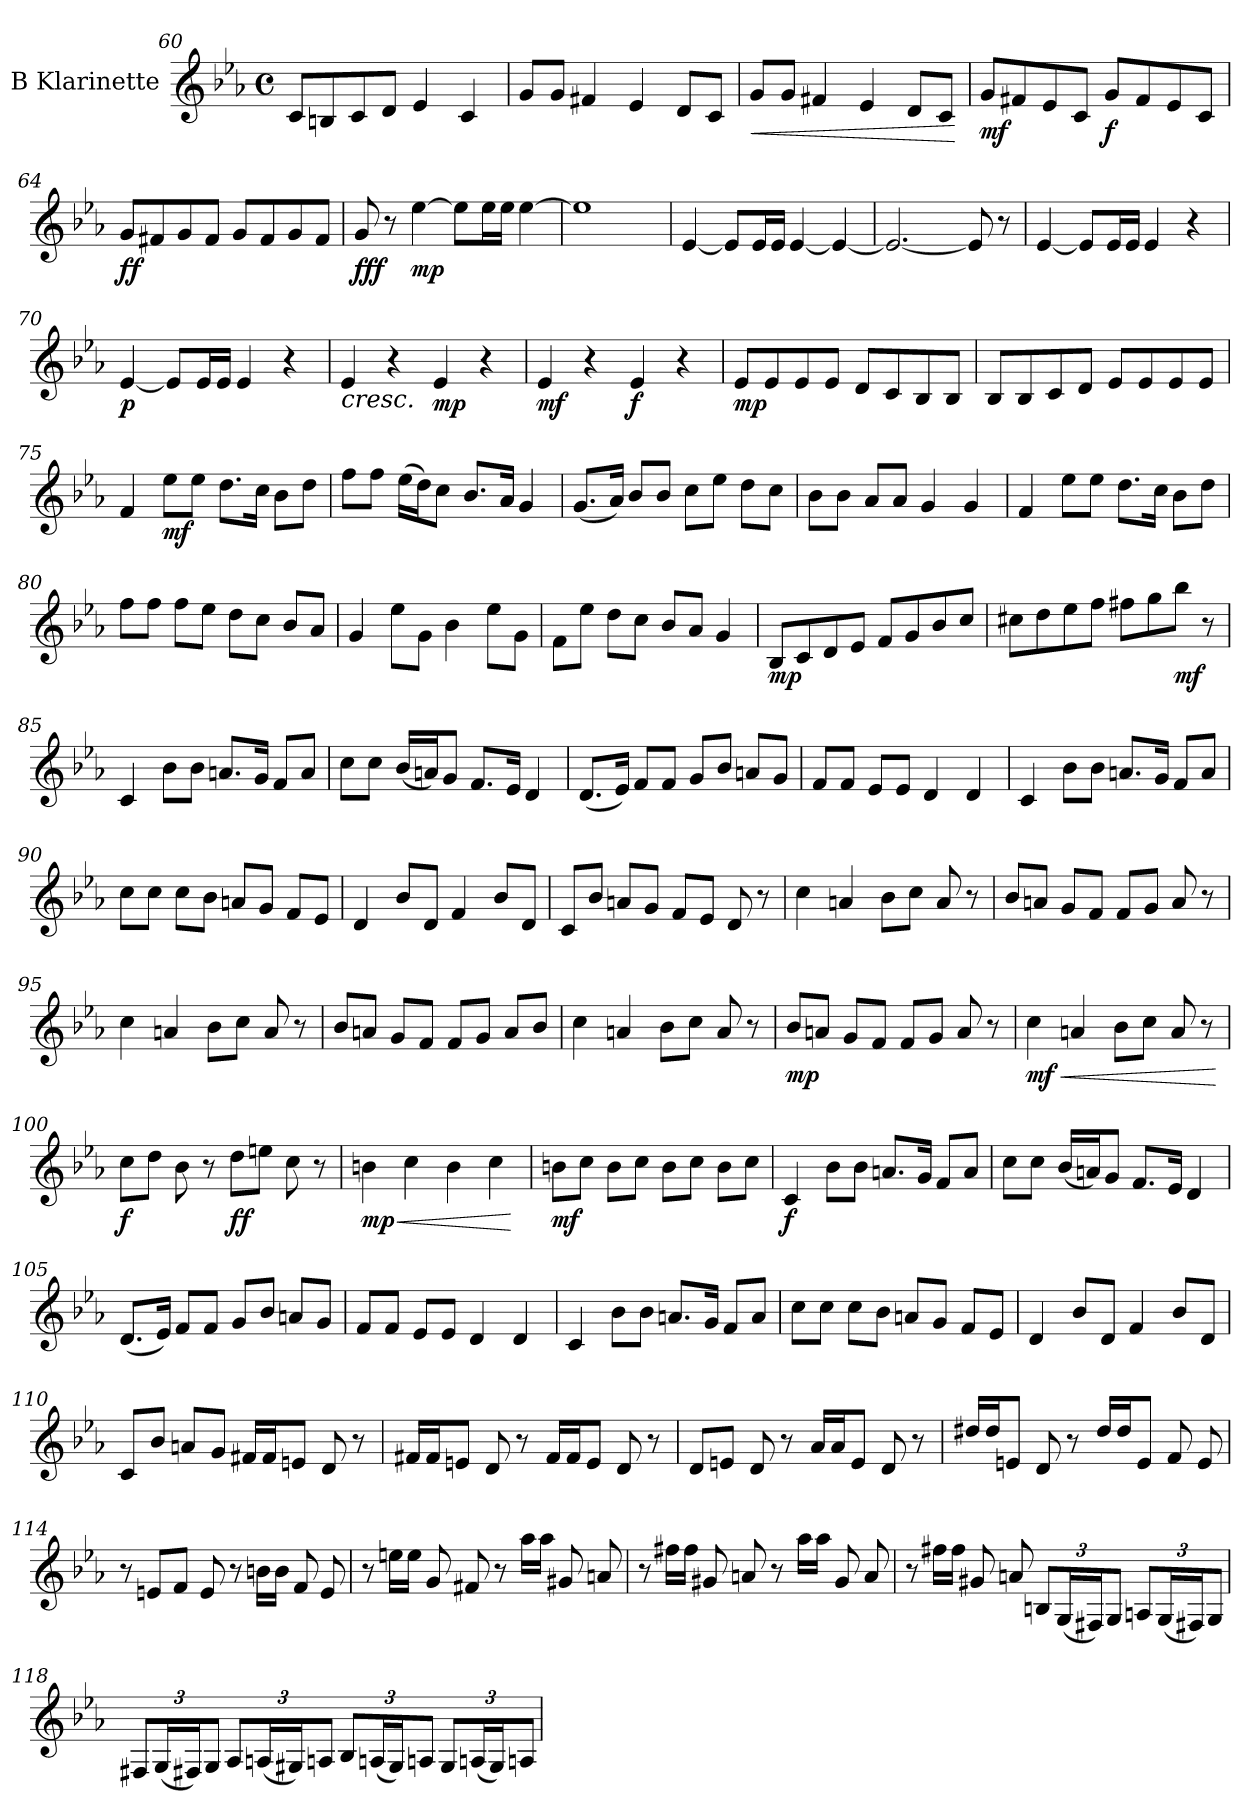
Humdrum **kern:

**kern	**dynam
*part1	*part1
*staff1	*staff1
*I"B Klarinette	*
*I'B Kl.	*
*clefG2	*
*ITrd1c2	*
*k[b-e-a-d-g-]	*
*M4/4	*
*met(c)	*
=60	=60
8B-/L	.
8An/	.
8B-/	.
8c/J	.
4d-/	.
4B-/	.
=61	=61
8f/L	.
8f/J	.
4en/	.
4d-/	.
8c/L	.
8B-/J	.
!!LO:LB:g=z
=62	=62
!	!LO:HP:b
8f/L	<
8f/J	.
4en/	.
4d-/	.
8c/L	.
8B-/J	.
.	[
=63	=63
!	!LO:DY:b
8f/L	mf
8en/	.
8d-/	.
8B-/J	.
!	!LO:DY:b
8f/L	f
8e/	.
8d-/	.
8B-/J	.
=64	=64
!	!LO:DY:b
8f/L	ff
8en/	.
8f/	.
8e/J	.
8f/L	.
8e/	.
8f/	.
8e/J	.
=65	=65
!	!LO:DY:b
8f/	fff
8r	.
!	!LO:DY:b
[4dd-\	mp
8dd-\L]	.
16dd-\L	.
16dd-\JJ	.
[4dd-\	.
=66	=66
1dd-]	.
=67	=67
[4d-/	.
8d-/L]	.
16d-/L	.
16d-/JJ	.
[4d-/	.
4d-/_	.
!!LO:LB:g=z
=68	=68
2.d-/_	.
8d-/]	.
8r	.
=69	=69
[4d-/	.
8d-/L]	.
16d-/L	.
16d-/JJ	.
4d-/	.
4r	.
=70	=70
!	!LO:DY:b
[4d-/	p
8d-/L]	.
16d-/L	.
16d-/JJ	.
4d-/	.
4r	.
=71	=71
!	!LO:HP:b
4d-/	<
4r	.
!	!LO:DY:b
4d-/	mp
4r	.
.	[
=72	=72
!	!LO:DY:b
4d-/	mf
4r	.
!	!LO:DY:b
4d-/	f
4r	.
=73	=73
!	!LO:DY:b
8d-/L	mp
8d-/	.
8d-/	.
8d-/J	.
8c/L	.
8B-/	.
8A-/	.
8A-/J	.
!!LO:LB:g=z
=74	=74
8A-/L	.
8A-/	.
8B-/	.
8c/J	.
8d-/L	.
8d-/	.
8d-/	.
8d-/J	.
=75	=75
4e-/	.
!	!LO:DY:b
8dd-\L	mf
8dd-\J	.
8.cc\L	.
16b-\Jk	.
8a-\L	.
8cc\J	.
=76	=76
8ee-\L	.
8ee-\J	.
(16dd-\LL	.
16cc\J)	.
8b-\J	.
8.a-/L	.
16g-/Jk	.
4f/	.
=77	=77
(8.f/L	.
16g-/Jk)	.
8a-/L	.
8a-/J	.
8b-\L	.
8dd-\J	.
8cc\L	.
8b-\J	.
=78	=78
8a-\L	.
8a-\J	.
8g-/L	.
8g-/J	.
4f/	.
4f/	.
!!LO:LB:g=z
=79	=79
4e-/	.
8dd-\L	.
8dd-\J	.
8.cc\L	.
16b-\Jk	.
8a-\L	.
8cc\J	.
=80	=80
8ee-\L	.
8ee-\J	.
8ee-\L	.
8dd-\J	.
8cc\L	.
8b-\J	.
8a-/L	.
8g-/J	.
=81	=81
4f/	.
8dd-\L	.
8f\J	.
4a-\	.
8dd-\L	.
8f\J	.
=82	=82
8e-\L	.
8dd-\J	.
8cc\L	.
8b-\J	.
8a-/L	.
8g-/J	.
4f/	.
=83	=83
!	!LO:DY:b
8A-/L	mp
8B-/	.
8c/	.
8d-/J	.
8e-/L	.
8f/	.
8a-/	.
8b-/J	.
!!LO:LB:g=z
=84	=84
8bn\L	.
8cc\	.
8dd-\	.
8ee-\J	.
8een\L	.
8ff\	.
!	!LO:DY:b
8aa-\J	mf
8r	.
=85	=85
4B-/	.
8a-\L	.
8a-\J	.
8.gn/L	.
16f/Jk	.
8e-/L	.
8g/J	.
=86	=86
8b-\L	.
8b-\J	.
(16a-/LL	.
16gn/J)	.
8f/J	.
8.e-/L	.
16d-/Jk	.
4c/	.
=87	=87
(8.c/L	.
16d-/Jk)	.
8e-/L	.
8e-/J	.
8f/L	.
8a-/J	.
8gn/L	.
8f/J	.
=88	=88
8e-/L	.
8e-/J	.
8d-/L	.
8d-/J	.
4c/	.
4c/	.
!!LO:LB:g=z
=89	=89
4B-/	.
8a-\L	.
8a-\J	.
8.gn/L	.
16f/Jk	.
8e-/L	.
8g/J	.
=90	=90
8b-\L	.
8b-\J	.
8b-\L	.
8a-\J	.
8gn/L	.
8f/J	.
8e-/L	.
8d-/J	.
=91	=91
4c/	.
8a-/L	.
8c/J	.
4e-/	.
8a-/L	.
8c/J	.
=92	=92
8B-/L	.
8a-/J	.
8gn/L	.
8f/J	.
8e-/L	.
8d-/J	.
8c/	.
8r	.
=93	=93
4b-\	.
4gn/	.
8a-\L	.
8b-\J	.
8g/	.
8r	.
!!LO:LB:g=z
=94	=94
8a-/L	.
8gn/J	.
8f/L	.
8e-/J	.
8e-/L	.
8f/J	.
8g/	.
8r	.
=95	=95
4b-\	.
4gn/	.
8a-\L	.
8b-\J	.
8g/	.
8r	.
=96	=96
8a-/L	.
8gn/J	.
8f/L	.
8e-/J	.
8e-/L	.
8f/J	.
8g/L	.
8a-/J	.
=97	=97
4b-\	.
4gn/	.
8a-\L	.
8b-\J	.
8g/	.
8r	.
=98	=98
!	!LO:DY:b
8a-/L	mp
8gn/J	.
8f/L	.
8e-/J	.
8e-/L	.
8f/J	.
8g/	.
8r	.
!!LO:LB:g=z
=99	=99
!	!LO:HP:b
!	!LO:DY:n=1:b
4b-\	< mf
4gn/	.
8a-\L	.
8b-\J	.
8g/	.
8r	.
.	[
=100	=100
!	!LO:DY:b
8b-\L	f
8cc\J	.
8a-\	.
8r	.
!	!LO:DY:b
8cc\L	ff
8ddn\J	.
8b-\	.
8r	.
=101	=101
!	!LO:HP:b
!	!LO:DY:n=1:b
4an\	< mp
4b-\	.
4a\	.
4b-\	.
.	[
=102	=102
!	!LO:DY:b
8an\L	mf
8b-\J	.
8a\L	.
8b-\J	.
8a\L	.
8b-\J	.
8a\L	.
8b-\J	.
=103	=103
!	!LO:DY:b
4B-/	f
8a-\L	.
8a-\J	.
8.gn/L	.
16f/Jk	.
8e-/L	.
8g/J	.
!!LO:PB:g=z
=104	=104
8b-\L	.
8b-\J	.
(16a-/LL	.
16gn/J)	.
8f/J	.
8.e-/L	.
16d-/Jk	.
4c/	.
=105	=105
(8.c/L	.
16d-/Jk)	.
8e-/L	.
8e-/J	.
8f/L	.
8a-/J	.
8gn/L	.
8f/J	.
=106	=106
8e-/L	.
8e-/J	.
8d-/L	.
8d-/J	.
4c/	.
4c/	.
=107	=107
4B-/	.
8a-\L	.
8a-\J	.
8.gn/L	.
16f/Jk	.
8e-/L	.
8g/J	.
=108	=108
8b-\L	.
8b-\J	.
8b-\L	.
8a-\J	.
8gn/L	.
8f/J	.
8e-/L	.
8d-/J	.
!!LO:LB:g=z
=109	=109
4c/	.
8a-/L	.
8c/J	.
4e-/	.
8a-/L	.
8c/J	.
=110	=110
8B-/L	.
8a-/J	.
8gn/L	.
8f/J	.
16en/LL	.
16e/J	.
8dn/J	.
8c/	.
8r	.
=111	=111
16en/LL	.
16e/J	.
8dn/J	.
8c/	.
8r	.
16e/LL	.
16e/J	.
8d/J	.
8c/	.
8r	.
=112	=112
8c/L	.
8dn/J	.
8c/	.
8r	.
16g-/LL	.
16g-/J	.
8d/J	.
8c/	.
8r	.
!!LO:LB:g=z
=113	=113
16cc#X/LL	.
16cc#/J	.
8dn/J	.
8c/	.
8r	.
16cc#/LL	.
16cc#/J	.
8d/J	.
8e-/	.
8d/	.
=114	=114
8r	.
8dn/L	.
8e-/J	.
8d/	.
8r	.
16an\LL	.
16a\JJ	.
8e-/	.
8d/	.
=115	=115
8r	.
16ddn\LL	.
16dd\JJ	.
8f/	.
8en/	.
8r	.
16gg-\LL	.
16gg-\JJ	.
8f#X/	.
8gn/	.
!!LO:LB:g=z
=116	=116
8r	.
16een\LL	.
16ee\JJ	.
8f#X/	.
8gn/	.
8r	.
16gg-\LL	.
16gg-\JJ	.
8f#/	.
8g/	.
=117	=117
8r	.
16een\LL	.
16ee\JJ	.
8f#X/	.
8gn/	.
*Xbrackettup	*
*MM92	*
12An/L	.
(24F/L	.
24En/J)	.
12F/J	.
12Gn/L	.
(24F/L	.
24En/J)	.
12F/J	.
!!LO:LB:g=z
=118	=118
12En/L	.
(24F/L	.
24En/J)	.
12F/J	.
12G-/L	.
(24Gn/L	.
24F#X/J)	.
12Gn/J	.
12A-i/L	.
(24Gn/L	.
24F#/J)	.
12Gn/J	.
12F#/L	.
(24Gn/L	.
24F#/J)	.
12Gn/J	.
=	=
*-	*-
